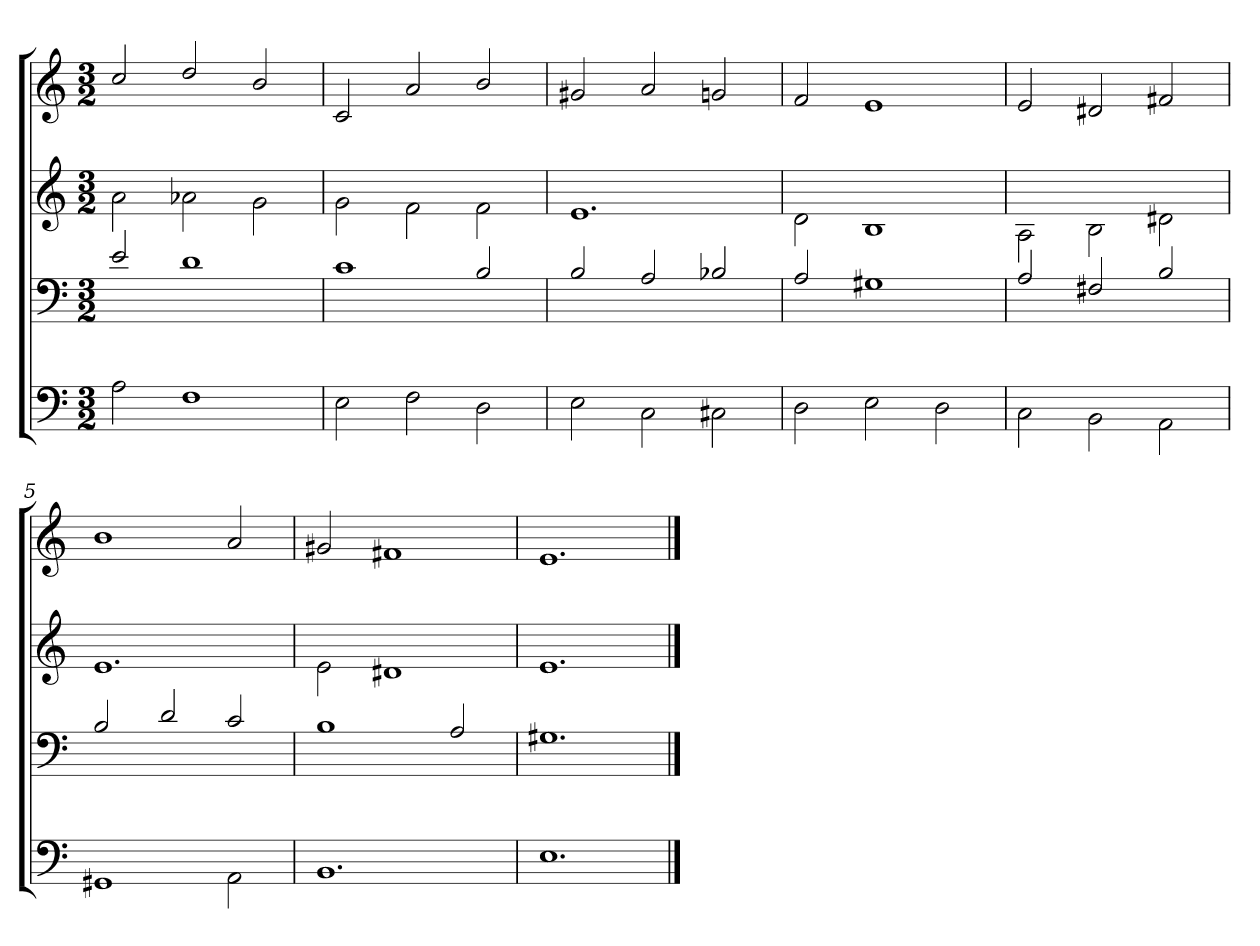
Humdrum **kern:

**kern	**kern	**kern	**kern
*part4	*part3	*part2	*part1
*staff4	*staff3	*staff2	*staff1
*clefF4	*clefF4	*clefG2	*clefG2
*k[]	*k[]	*k[]	*k[]
*C:	*C:	*C:	*C:
*M3/2	*M3/2	*M3/2	*M3/2
=	=	=	=
2A\	2e/	2a\	2cc/
1F\	1d/	2a-X\	2dd/
.	.	2g\	2b/
=1	=1	=1	=1
2E\	1c/	2g\	2c/
2F\	.	2f\	2a/
2D\	2B/	2f\	2b/
=2	=2	=2	=2
2E\	2B/	1.e\	2g#X/
2C\	2A/	.	2a/
2C#X\	2B-X/	.	2gn/
=3	=3	=3	=3
2D\	2A/	2d\	2f/
2E\	1G#X/	1B\	1e/
2D\	.	.	.
=4	=4	=4	=4
2C\	2A/	2A\	2e/
2BB\	2F#X/	2B\	2d#X/
2AA\	2B/	2d#X\	2f#X
=5	=5	=5	=5
1GG#X\	2B/	1.e\	1b/
.	2d/	.	.
2AA\	2c/	.	2a/
=6	=6	=6	=6
1.BB\	1B/	2e\	2g#X/
.	.	1d#X\	1f#X/
.	2A/	.	.
=7	=7	=7	=7
1.E\	1.G#X/	1.e\	1.e/
==	==	==	==
*-	*-	*-	*-
